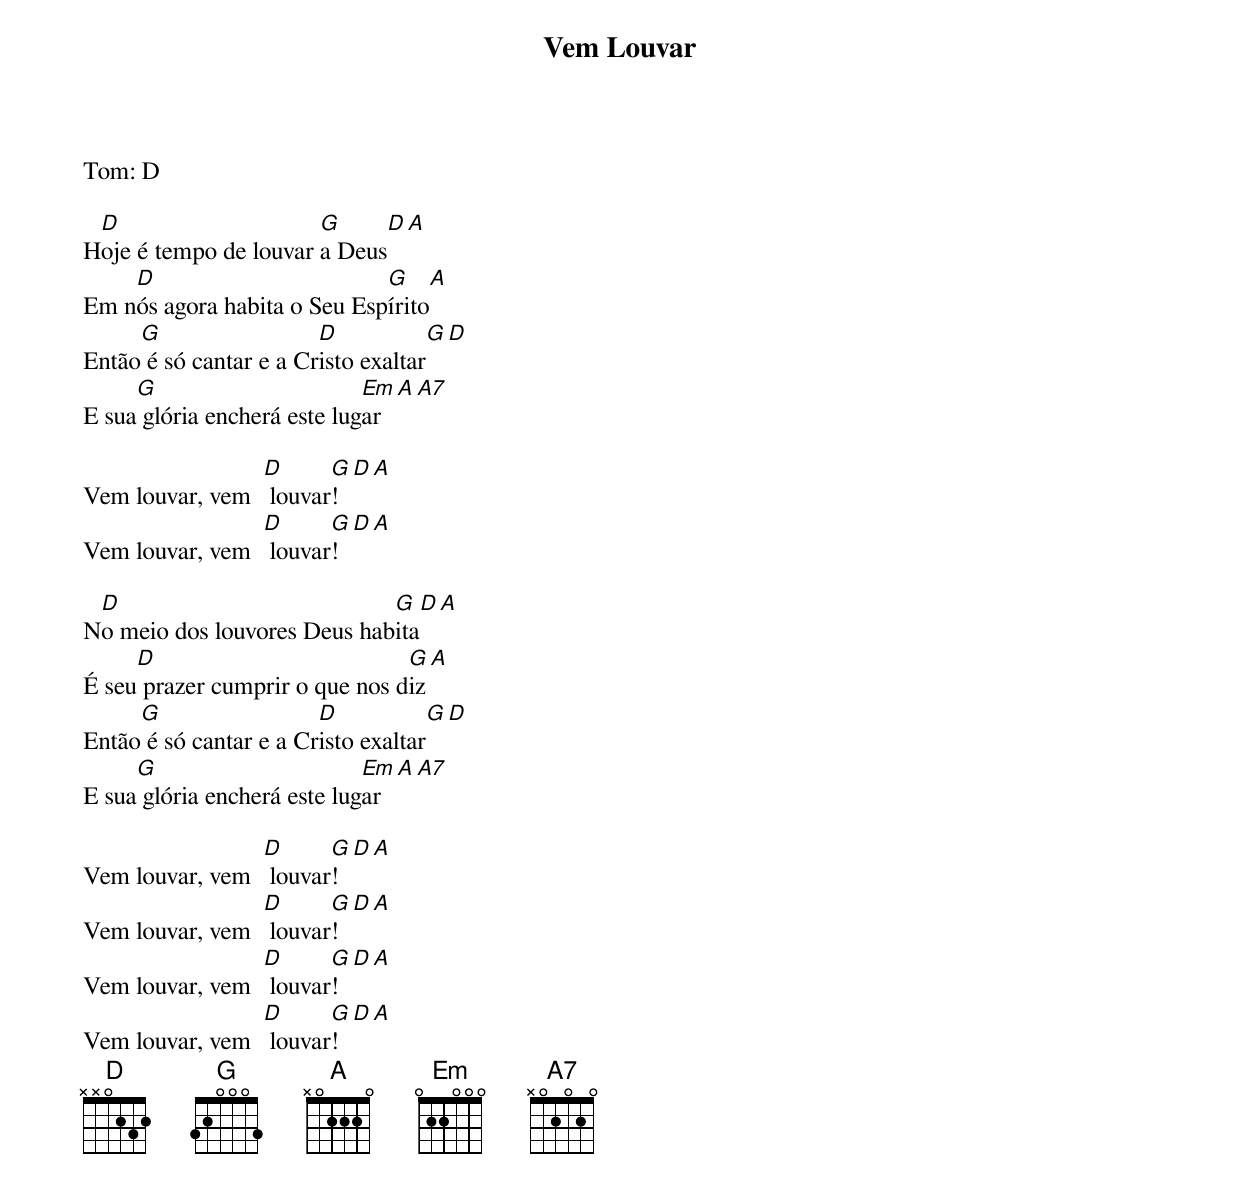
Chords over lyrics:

Vem Louvar
Tom: D

 D                     G                        D      A
Hoje é tempo de louvar a Deus
    D                        G                      A
Em nós agora habita o Seu Espírito
     G                  D               G             D
Então é só cantar e a Cristo exaltar
     G                       Em            A        A7
E sua glória encherá este lugar

                 D      G         D    A
Vem louvar, vem   louvar!
                 D      G         D    A
Vem louvar, vem   louvar!

 D                           G                      D       A
No meio dos louvores Deus habita
     D                          G                       A
É seu prazer cumprir o que nos diz
     G                  D               G             D
Então é só cantar e a Cristo exaltar
     G                       Em            A        A7
E sua glória encherá este lugar

                 D      G         D    A
Vem louvar, vem   louvar!
                 D      G         D    A
Vem louvar, vem   louvar!
                 D      G         D    A
Vem louvar, vem   louvar!
                 D      G         D    A
Vem louvar, vem   louvar!
